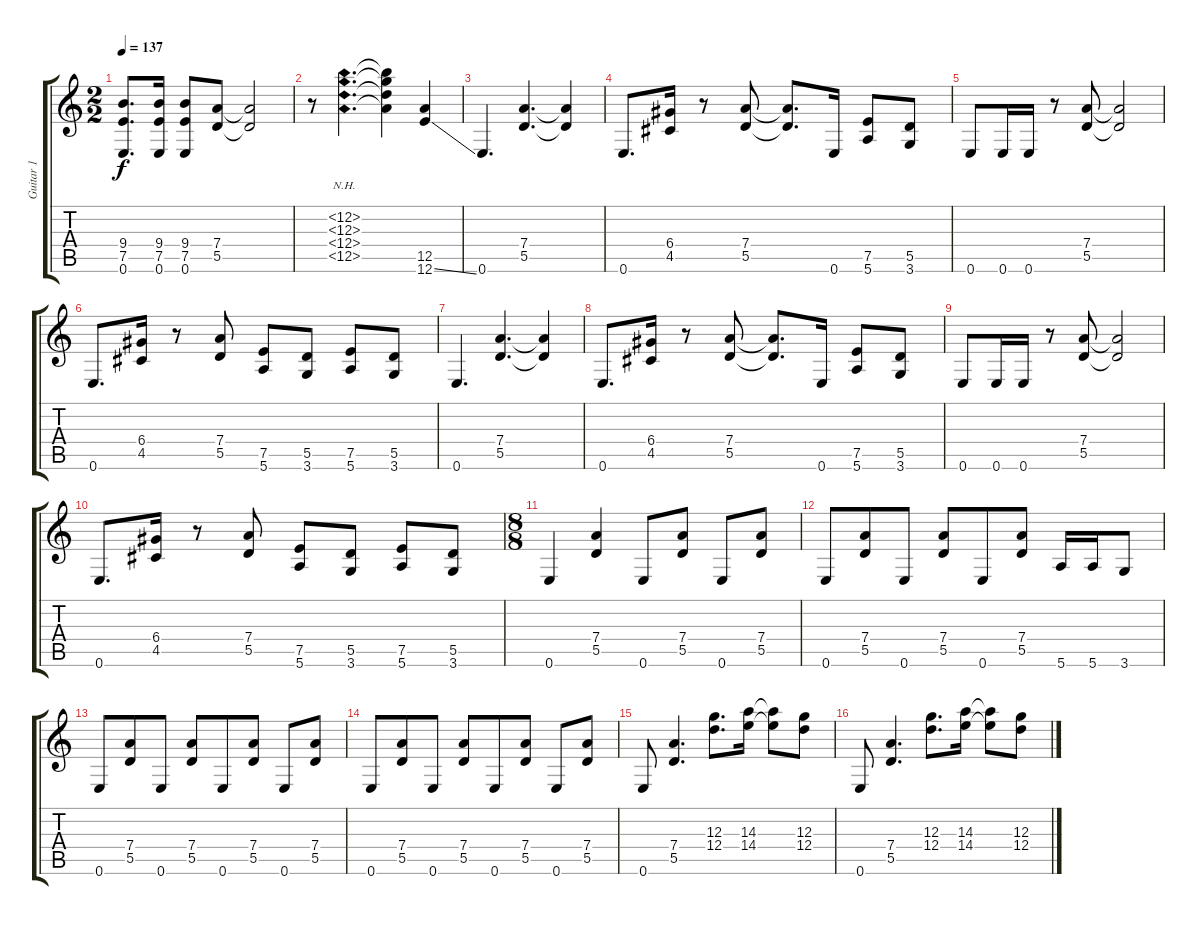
\track ("Guitar 1" "Guitar 1") {instrument distortionguitar}
\staff {score tabs}
\tuning (E4 B3 G3 D3 A2 E2) {hide}
\ts (2 2)
\tempo 137
\clef g2
\ks c
(9.4 7.5 0.6).8{d dy f} (9.4 7.5 0.6).16 (9.4 7.5 0.6).8 (7.4 5.5).8 (7.4{t} 5.5{t}).2 |
r.8 (12.2{nh} 12.3{nh} 12.4{nh} 12.5{nh}).4{d} (12.2{t} 12.3{t} 12.4{t} 12.5{t}).4 (12.5 12.6{ss}).4 |
0.6.4{d} (7.4 5.5).4{d} (7.4{t} 5.5{t}).4 |
0.6.8{d} (6.4 4.5).16 r.8 (7.4 5.5).8 (7.4{t} 5.5{t}).8{d} 0.6.16 (7.5 5.6).8 (5.5 3.6).8 |
0.6.8 0.6.16 0.6.16 r.8 (7.4 5.5).8 (7.4{t} 5.5{t}).2 |
0.6.8{d} (6.4 4.5).16 r.8 (7.4 5.5).8 (7.5 5.6).8 (5.5 3.6).8 (7.5 5.6).8 (5.5 3.6).8 |
0.6.4{d} (7.4 5.5).4{d} (7.4{t} 5.5{t}).4 |
0.6.8{d} (6.4 4.5).16 r.8 (7.4 5.5).8 (7.4{t} 5.5{t}).8{d} 0.6.16 (7.5 5.6).8 (5.5 3.6).8 |
0.6.8 0.6.16 0.6.16 r.8 (7.4 5.5).8 (7.4{t} 5.5{t}).2 |
0.6.8{d} (6.4 4.5).16 r.8 (7.4 5.5).8 (7.5 5.6).8 (5.5 3.6).8 (7.5 5.6).8 (5.5 3.6).8 |
\ts (8 8)
0.6.4 (7.4 5.5).4 0.6.8 (7.4 5.5).8 0.6.8 (7.4 5.5).8 |
0.6.8 (7.4 5.5).8 0.6.8 (7.4 5.5).8 0.6.8 (7.4 5.5).8 5.6.16 5.6.16 3.6.8 |
0.6.8 (7.4 5.5).8 0.6.8 (7.4 5.5).8 0.6.8 (7.4 5.5).8 0.6.8 (7.4 5.5).8 |
0.6.8 (7.4 5.5).8 0.6.8 (7.4 5.5).8 0.6.8 (7.4 5.5).8 0.6.8 (7.4 5.5).8 |
0.6.8 (7.4 5.5).4{d} (12.3 12.4).8{d} (14.3 14.4).16 (14.3{t} 14.4{t}).8 (12.3 12.4).8 |
0.6.8 (7.4 5.5).4{d} (12.3 12.4).8{d} (14.3 14.4).16 (14.3{t} 14.4{t}).8 (12.3 12.4).8
